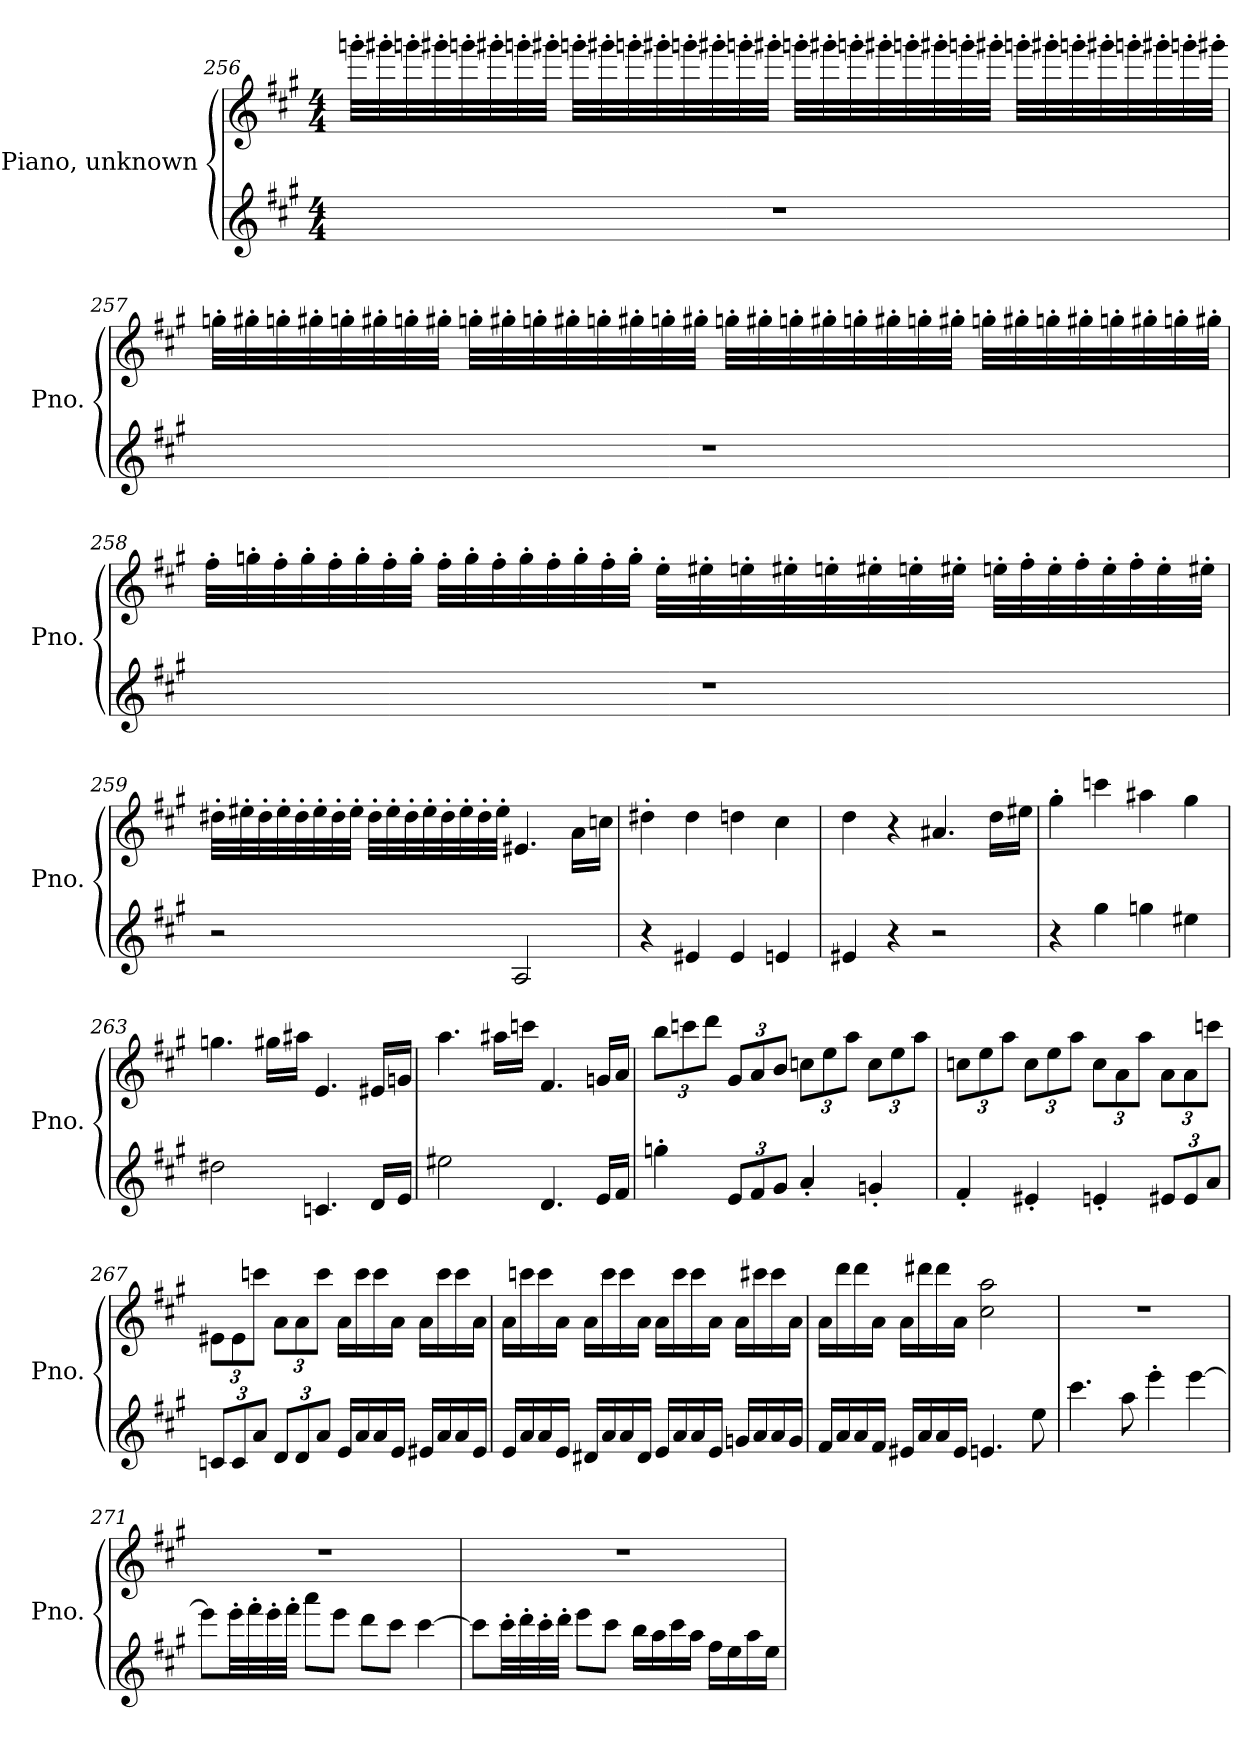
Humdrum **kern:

**kern	**kern
*part1	*part1
*staff2	*staff1
*I"Piano, unknown	*
*I'Pno.	*
!!LO:LB:g=z
*clefG2	*clefG2
*k[f#c#g#]	*k[f#c#g#]
*M4/4	*M4/4
=256	=256
1r	32gggn'\LLL
.	32ggg#X'\
.	32gggn'\
.	32ggg#X'\
.	32gggn'\
.	32ggg#X'\
.	32gggn'\
.	32ggg#X'\JJJ
.	32gggn'\LLL
.	32ggg#X'\
.	32gggn'\
.	32ggg#X'\
.	32gggn'\
.	32ggg#X'\
.	32gggn'\
.	32ggg#X'\JJJ
.	32gggn'\LLL
.	32ggg#X'\
.	32gggn'\
.	32ggg#X'\
.	32gggn'\
.	32ggg#X'\
.	32gggn'\
.	32ggg#X'\JJJ
.	32gggn'\LLL
.	32ggg#X'\
.	32gggn'\
.	32ggg#X'\
.	32gggn'\
.	32ggg#X'\
.	32gggn'\
.	32ggg#X'\JJJ
!!LO:LB:g=z
=257	=257
1r	32ggn'\LLL
.	32gg#X'\
.	32ggn'\
.	32gg#X'\
.	32ggn'\
.	32gg#X'\
.	32ggn'\
.	32gg#X'\JJJ
.	32ggn'\LLL
.	32gg#X'\
.	32ggn'\
.	32gg#X'\
.	32ggn'\
.	32gg#X'\
.	32ggn'\
.	32gg#X'\JJJ
.	32ggn'\LLL
.	32gg#X'\
.	32ggn'\
.	32gg#X'\
.	32ggn'\
.	32gg#X'\
.	32ggn'\
.	32gg#X'\JJJ
.	32ggn'\LLL
.	32gg#X'\
.	32ggn'\
.	32gg#X'\
.	32ggn'\
.	32gg#X'\
.	32ggn'\
.	32gg#X'\JJJ
!!LO:PB:g=z
=258	=258
1r	32ff#'\LLL
.	32ggn'\
.	32ff#'\
.	32gg'\
.	32ff#'\
.	32gg'\
.	32ff#'\
.	32gg'\JJJ
.	32ff#'\LLL
.	32gg'\
.	32ff#'\
.	32gg'\
.	32ff#'\
.	32gg'\
.	32ff#'\
.	32gg'\JJJ
.	32ee'\LLL
.	32ee#X'\
.	32een'\
.	32ee#X'\
.	32een'\
.	32ee#X'\
.	32een'\
.	32ee#X'\JJJ
.	32een'\LLL
.	32ff#'\
.	32ee'\
.	32ff#'\
.	32ee'\
.	32ff#'\
.	32ee'\
.	32ee#X'\JJJ
!!LO:LB:g=z
=259	=259
2r	32dd#X'\LLL
.	32ee#X'\
.	32dd#'\
.	32ee#'\
.	32dd#'\
.	32ee#'\
.	32dd#'\
.	32ee#'\JJJ
.	32dd#'\LLL
.	32ee#'\
.	32dd#'\
.	32ee#'\
.	32dd#'\
.	32ee#'\
.	32dd#'\
.	32ee#'\JJJ
2A/	4.e#X/
.	16a\LL
.	16ccn\JJ
=260	=260
4r	4dd#X'\
4e#X/	4dd#\
4e#/	4ddn\
4en/	4cc#\
=261	=261
4e#X/	4dd\
4r	4r
2r	4.a#X/
.	16dd\LL
.	16ee#X\JJ
=262	=262
4r	4gg#'\
4gg#\	4cccn\
4ggn\	4aa#X\
4ee#X\	4gg#\
!!LO:LB:g=z
=263	=263
2dd#X\	4.ggn\
.	16gg#X\LL
.	16aa#X\JJ
4.cn/	4.e/
16d/LL	16e#X/LL
16e/JJ	16gn/JJ
=264	=264
2ee#X\	4.aa\
.	16aa#X\LL
.	16cccn\JJ
4.d/	4.f#/
16e/LL	16gn/LL
16f#/JJ	16a/JJ
=265	=265
*	*Xbrackettup
4ggn'\	12bb\L
.	12cccn\
.	12ddd\J
*Xbrackettup	*
12e/L	12g#/L
12f#/	12a/
12g#/J	12b/J
4a'/	12ccn\L
.	12ee\
.	12aa\J
4gn'/	12cc\L
.	12ee\
.	12aa\J
!!LO:LB:g=z
=266	=266
4f#'/	12ccn\L
.	12ee\
.	12aa\J
4e#X'/	12cc\L
.	12ee\
.	12aa\J
4en'/	12cc\L
.	12a\
.	12aa\J
12e#X/L	12a\L
12e#/	12a\
12a/J	12cccn\J
=267	=267
12cn/L	12e#X\L
12c/	12e#\
12a/J	12cccn\J
12d/L	12a\L
12d/	12a\
12a/J	12ccc\J
16e/LL	16a\LL
16a/	16ccc\
16a/	16ccc\
16e/JJ	16a\JJ
16e#X/LL	16a\LL
16a/	16ccc\
16a/	16ccc\
16e#/JJ	16a\JJ
!!LO:LB:g=z
=268	=268
16e/LL	16a\LL
16a/	16cccn\
16a/	16ccc\
16e/JJ	16a\JJ
16d#X/LL	16a\LL
16a/	16ccc\
16a/	16ccc\
16d#/JJ	16a\JJ
16e/LL	16a\LL
16a/	16ccc\
16a/	16ccc\
16e/JJ	16a\JJ
16gn/LL	16a\LL
16a/	16ccc#X\
16a/	16ccc#\
16g/JJ	16a\JJ
=269	=269
16f#/LL	16a\LL
16a/	16ddd\
16a/	16ddd\
16f#/JJ	16a\JJ
16e#X/LL	16a\LL
16a/	16ddd#X\
16a/	16ddd#\
16e#/JJ	16a\JJ
4.en/	2cc#\ 2aa\
8ee\	.
=270	=270
4.ccc#\	1r
8aa\	.
4eee'\	.
[4eee\	.
!!LO:LB:g=z
=271	=271
8eee\L]	1r
32eee'\LL	.
32fff#'\	.
32eee'\	.
32fff#'\JJJ	.
8aaa\L	.
8eee\J	.
8ddd\L	.
8ccc#\J	.
[4ccc#\	.
=272	=272
8ccc#\L]	1r
32ccc#'\LL	.
32ddd'\	.
32ccc#'\	.
32ddd'\JJJ	.
8eee\L	.
8ccc#\J	.
16bb\LL	.
16aa\	.
16ccc#\	.
16aa\JJ	.
16ff#\LL	.
16ee\	.
16aa\	.
16ee\JJ	.
=	=
*-	*-
